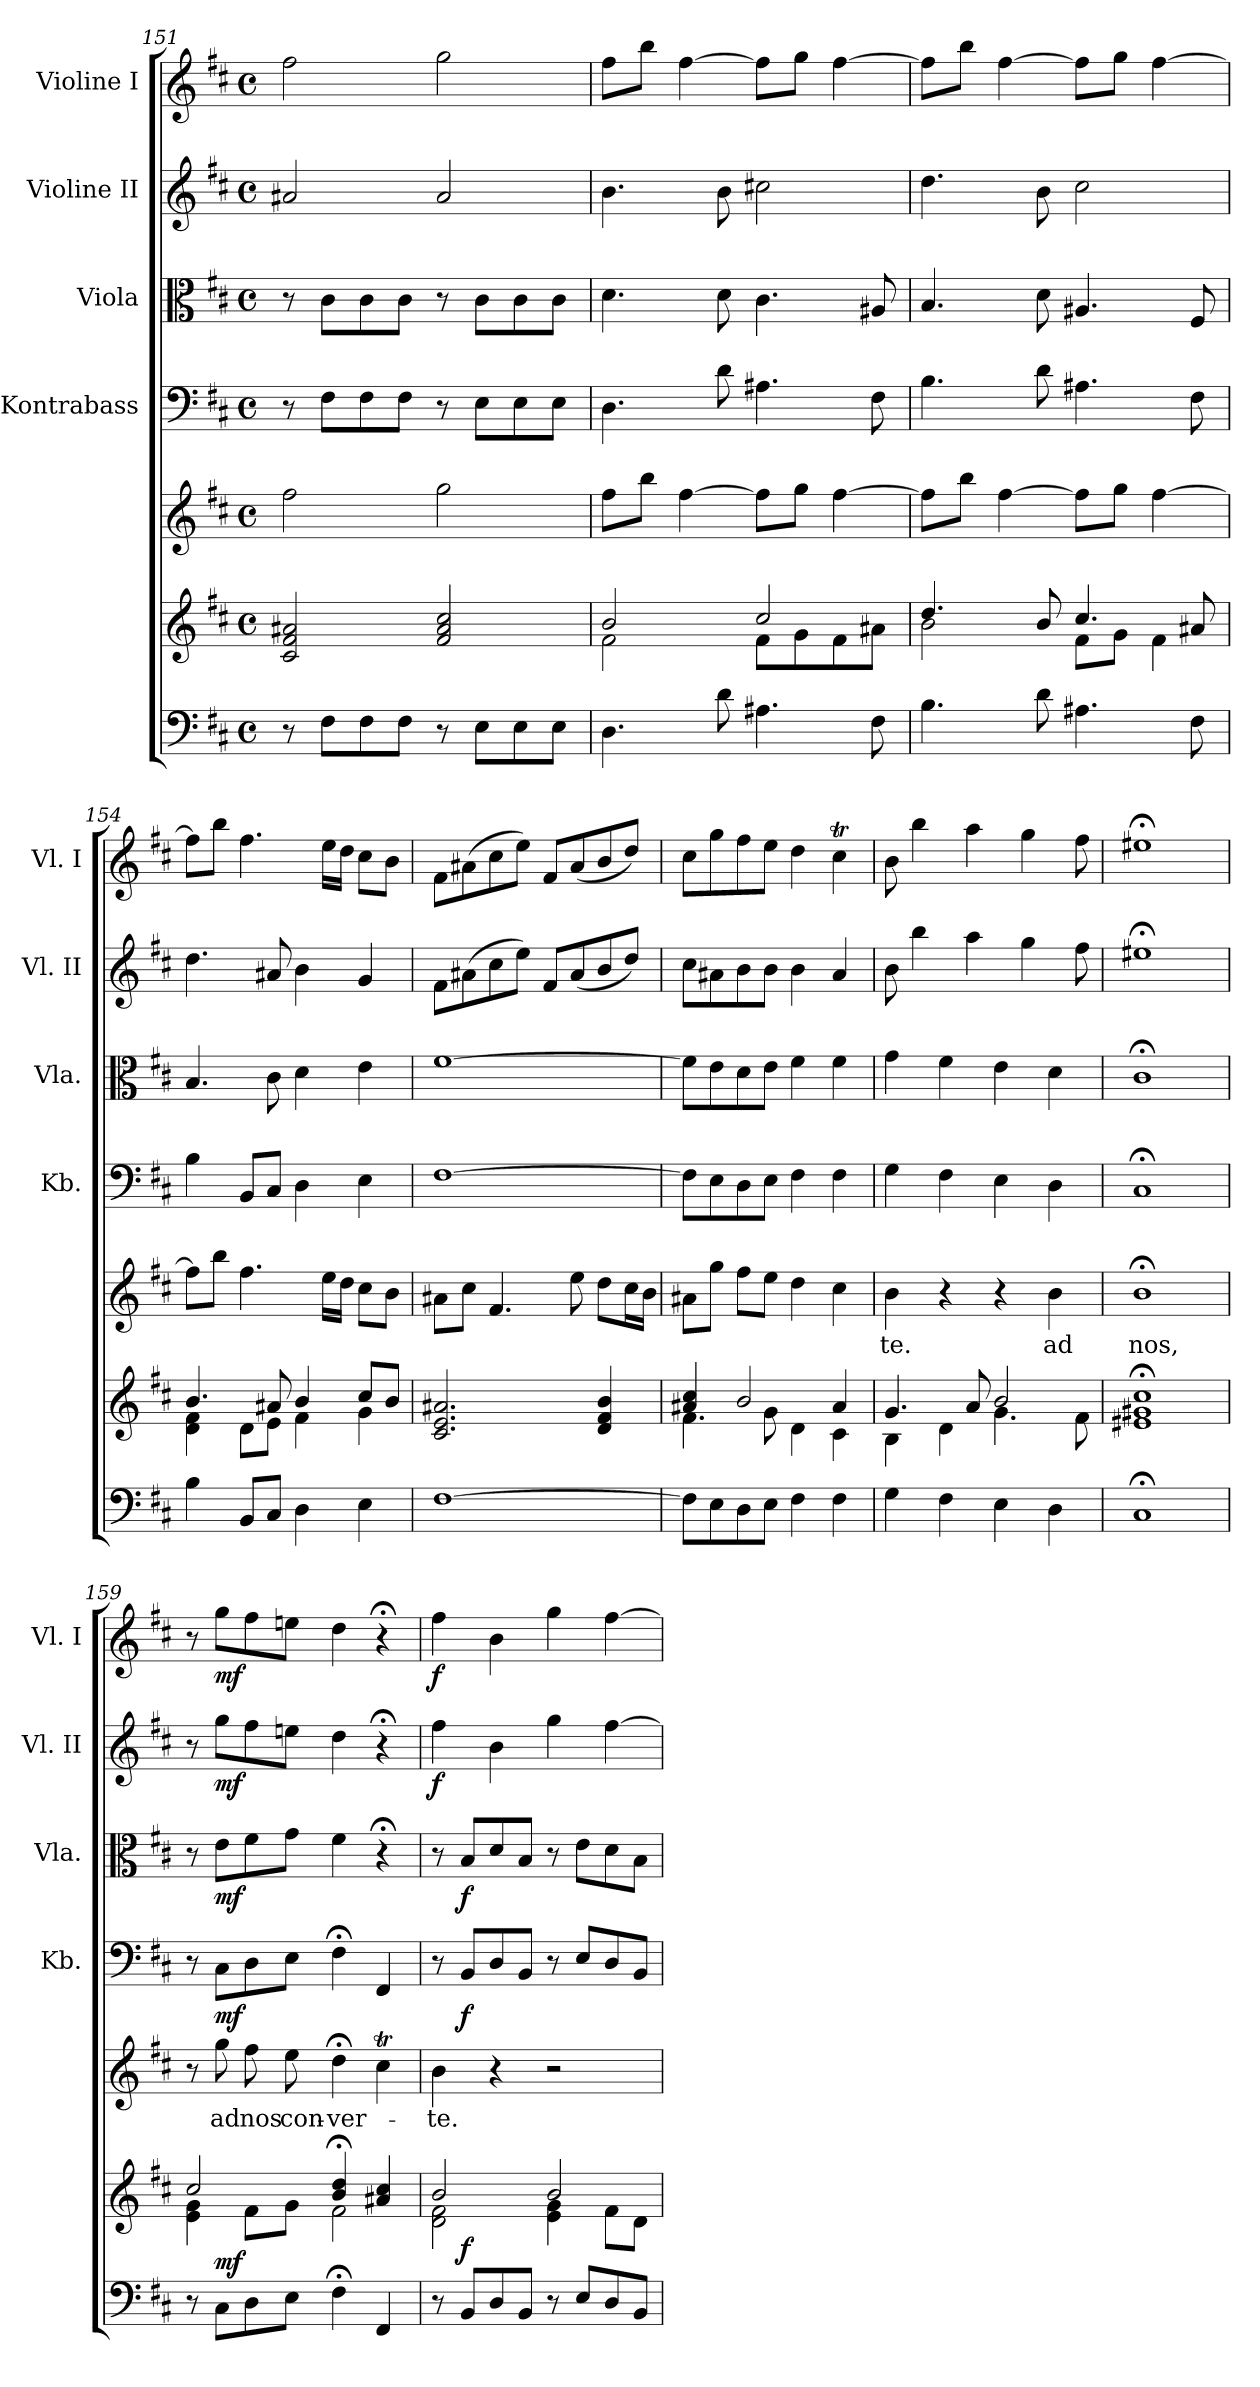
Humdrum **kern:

**kern	**kern	**dynam	**kern	**text	**kern	**dynam	**kern	**dynam	**kern	**dynam	**kern	**dynam
*part6	*part6	*part6	*part5	*part5	*part4	*part4	*part3	*part3	*part2	*part2	*part1	*part1
*staff7	*staff6	*staff6/7	*staff5	*staff5	*staff4	*staff4	*staff3	*staff3	*staff2	*staff2	*staff1	*staff1
*	*	*	*	*	*I"Kontrabass	*	*I"Viola	*	*I"Violine II	*	*I"Violine I	*
*	*	*	*	*	*I'Kb.	*	*I'Vla.	*	*I'Vl. II	*	*I'Vl. I	*
*clefF4	*clefG2	*	*clefG2	*	*clefF4	*	*clefC3	*	*clefG2	*	*clefG2	*
*	*	*	*	*	*ITrd7c12	*	*	*	*	*	*	*
*k[f#c#]	*k[f#c#]	*	*k[f#c#]	*	*k[f#c#]	*	*k[f#c#]	*	*k[f#c#]	*	*k[f#c#]	*
*D:	*D:	*	*D:	*	*D:	*	*D:	*	*D:	*	*D:	*
*M4/4	*M4/4	*	*M4/4	*	*M4/4	*	*M4/4	*	*M4/4	*	*M4/4	*
*met(c)	*met(c)	*	*met(c)	*	*met(c)	*	*met(c)	*	*met(c)	*	*met(c)	*
=151	=151	=151	=151	=151	=151	=151	=151	=151	=151	=151	=151	=151
8r	2c#/ 2f#/ 2a#X/	.	2ff#\	.	8r	.	8r	.	2a#X/	.	2ff#\	.
8F#\L	.	.	.	.	8FF#\L	.	8c#\L	.	.	.	.	.
8F#\	.	.	.	.	8FF#\	.	8c#\	.	.	.	.	.
8F#\J	.	.	.	.	8FF#\J	.	8c#\J	.	.	.	.	.
8r	2f#/ 2a#/ 2cc#/	.	2gg\	.	8r	.	8r	.	2a#/	.	2gg\	.
8E\L	.	.	.	.	8EE\L	.	8c#\L	.	.	.	.	.
8E\	.	.	.	.	8EE\	.	8c#\	.	.	.	.	.
8E\J	.	.	.	.	8EE\J	.	8c#\J	.	.	.	.	.
=152	=152	=152	=152	=152	=152	=152	=152	=152	=152	=152	=152	=152
*	*^	*	*	*	*	*	*	*	*	*	*	*
4.D\	2b/	2f#\	.	8ff#\L	.	4.DD\	.	4.d\	.	4.b\	.	8ff#\L	.
.	.	.	.	8bb\J	.	.	.	.	.	.	.	8bb\J	.
.	.	.	.	[4ff#\	.	.	.	.	.	.	.	[4ff#\	.
8d\	.	.	.	.	.	8D\	.	8d\	.	8b\	.	.	.
4.A#X\	2cc#/	8f#\L	.	8ff#\L]	.	4.AA#X\	.	4.c#\	.	2cc#X\	.	8ff#\L]	.
.	.	8g\	.	8gg\J	.	.	.	.	.	.	.	8gg\J	.
.	.	8f#\	.	[4ff#\	.	.	.	.	.	.	.	[4ff#\	.
8F#\	.	8a#X\J	.	.	.	8FF#\	.	8A#X/	.	.	.	.	.
=153	=153	=153	=153	=153	=153	=153	=153	=153	=153	=153	=153	=153	=153
4.B\	4.dd/	2b\	.	8ff#\L]	.	4.BB\	.	4.B/	.	4.dd\	.	8ff#\L]	.
.	.	.	.	8bb\J	.	.	.	.	.	.	.	8bb\J	.
.	.	.	.	[4ff#\	.	.	.	.	.	.	.	[4ff#\	.
8d\	8b/	.	.	.	.	8D\	.	8d\	.	8b\	.	.	.
4.A#X\	4.cc#/	8f#\L	.	8ff#\L]	.	4.AA#X\	.	4.A#X/	.	2cc#\	.	8ff#\L]	.
.	.	8g\J	.	8gg\J	.	.	.	.	.	.	.	8gg\J	.
.	.	4f#\	.	[4ff#\	.	.	.	.	.	.	.	[4ff#\	.
8F#\	8a#X/	.	.	.	.	8FF#\	.	8F#/	.	.	.	.	.
=154	=154	=154	=154	=154	=154	=154	=154	=154	=154	=154	=154	=154	=154
4B\	4.b/	4d\ 4f#\	.	8ff#\L]	.	4BB\	.	4.B/	.	4.dd\	.	8ff#\L]	.
.	.	.	.	8bb\J	.	.	.	.	.	.	.	8bb\J	.
8BB/L	.	8d\L	.	4.ff#\	.	8BBB/L	.	.	.	.	.	4.ff#\	.
8C#/J	8a#X/	8e\J	.	.	.	8CC#/J	.	8c#\	.	8a#X/	.	.	.
4D\	4b/	4f#\	.	.	.	4DD\	.	4d\	.	4b\	.	.	.
.	.	.	.	16ee\LL	.	.	.	.	.	.	.	16ee\LL	.
.	.	.	.	16dd\JJ	.	.	.	.	.	.	.	16dd\JJ	.
4E\	8cc#/L	4g\	.	8cc#\L	.	4EE\	.	4e\	.	4g/	.	8cc#\L	.
.	8b/J	.	.	8b\J	.	.	.	.	.	.	.	8b\J	.
*	*v	*v	*	*	*	*	*	*	*	*	*	*	*
!!LO:LB:g=z
=155	=155	=155	=155	=155	=155	=155	=155	=155	=155	=155	=155	=155
[1F#	2.c#/ 2.e/ 2.a#X/	.	8a#X\L	.	[1FF#	.	[1f#	.	8f#\L	.	8f#\L	.
.	.	.	8cc#\J	.	.	.	.	.	(>8a#X\	.	(>8a#X\	.
.	.	.	4.f#/	.	.	.	.	.	8cc#\	.	8cc#\	.
.	.	.	.	.	.	.	.	.	8ee\J)	.	8ee\J)	.
.	.	.	.	.	.	.	.	.	8f#/L	.	8f#/L	.
.	.	.	8ee\	.	.	.	.	.	(<8a#/	.	(<8a#/	.
.	4d/ 4f#/ 4b/	.	8dd\L	.	.	.	.	.	8b/	.	8b/	.
.	.	.	16cc#\L	.	.	.	.	.	8dd/J)	.	8dd/J)	.
.	.	.	16b\JJ	.	.	.	.	.	.	.	.	.
=156	=156	=156	=156	=156	=156	=156	=156	=156	=156	=156	=156	=156
*	*^	*	*	*	*	*	*	*	*	*	*	*
8F#\L]	4a#X/ 4cc#/	4.f#\	.	8a#X\L	.	8FF#\L]	.	8f#\L]	.	8cc#\L	.	8cc#\L	.
8E\	.	.	.	8gg\J	.	8EE\	.	8e\	.	8a#X\	.	8gg\	.
8D\	2b/	.	.	8ff#\L	.	8DD\	.	8d\	.	8b\	.	8ff#\	.
8E\J	.	8g\	.	8ee\J	.	8EE\J	.	8e\J	.	8b\J	.	8ee\J	.
4F#\	.	4d\	.	4dd\	.	4FF#\	.	4f#\	.	4b\	.	4dd\	.
4F#\	4a#/	4c#\	.	4cc#\	.	4FF#\	.	4f#\	.	4a#/	.	4cc#t\	.
=157	=157	=157	=157	=157	=157	=157	=157	=157	=157	=157	=157	=157	=157
!	!	!	!	!	!LO:LY:b	!	!	!	!	!	!	!	!
4G\	4.g/	4B\	.	4b\	-te.	4GG\	.	4g\	.	8b\	.	8b\	.
.	.	.	.	.	.	.	.	.	.	4bb\	.	4bb\	.
4F#\	.	4d\	.	4r	.	4FF#\	.	4f#\	.	.	.	.	.
.	8a/	.	.	.	.	.	.	.	.	4aa\	.	4aa\	.
4E\	2b/	4.g\	.	4r	.	4EE\	.	4e\	.	.	.	.	.
.	.	.	.	.	.	.	.	.	.	4gg\	.	4gg\	.
!	!	!	!	!	!LO:LY:b	!	!	!	!	!	!	!	!
4D\	.	.	.	4b\	ad	4DD\	.	4d\	.	.	.	.	.
.	.	8f#\	.	.	.	.	.	.	.	8ff#\	.	8ff#\	.
=158	=158	=158	=158	=158	=158	=158	=158	=158	=158	=158	=158	=158	=158
!	!	!	!	!	!LO:LY:b	!	!	!	!	!	!	!	!
*	*v	*v	*	*	*	*	*	*	*	*	*	*	*
1C#;<	1e#X;< 1g#X;< 1cc#;<	.	1b;<	nos,	1CC#;<	.	1c#;<	.	1ee#X;<	.	1ee#X;<	.
=159	=159	=159	=159	=159	=159	=159	=159	=159	=159	=159	=159	=159
*	*^	*	*	*	*	*	*	*	*	*	*	*
8r	2cc#/	4e\ 4g\	.	8r	.	8r	.	8r	.	8r	.	8r	.
!	!	!	!LO:DY:a=2	!	!LO:LY:b	!	!LO:DY:b	!	!LO:DY:b	!	!LO:DY:b	!	!LO:DY:b
8C#\L	.	.	mf	8gg\	ad	8CC#\L	mf	8e\L	mf	8gg\L	mf	8gg\L	mf
!	!	!	!	!	!LO:LY:b	!	!	!	!	!	!	!	!
8D\	.	8f#\L	.	8ff#\	nos	8DD\	.	8f#\	.	8ff#\	.	8ff#\	.
!	!	!	!	!	!LO:LY:b	!	!	!	!	!	!	!	!
8E\J	.	8g\J	.	8ee\	con-	8EE\J	.	8g\J	.	8een\J	.	8een\J	.
!	!	!	!	!	!LO:LY:b	!	!	!	!	!	!	!	!
4F#;<\	4b/;< 4dd/;<	2f#\	.	4dd;<\	-ver-	4FF#;<\	.	4f#\	.	4dd\	.	4dd\	.
4FF#/	4a#X/ 4cc#/	.	.	4cc#t\	.	4FFF#/	.	4r;<	.	4r;<	.	4r;<	.
!!LO:PB:g=z
=160	=160	=160	=160	=160	=160	=160	=160	=160	=160	=160	=160	=160	=160
!	!	!	!	!	!LO:LY:b	!	!	!	!	!	!LO:DY:b	!	!LO:DY:b
8r	2b/	2d\ 2f#\	.	4b\	-te.	8r	.	8r	.	4ff#\	f	4ff#\	f
!	!	!	!LO:DY:a=2	!	!	!	!LO:DY:b	!	!LO:DY:b	!	!	!	!
8BB/L	.	.	f	.	.	8BBB/L	f	8B/L	f	.	.	.	.
8D/	.	.	.	4r	.	8DD/	.	8d/	.	4b\	.	4b\	.
8BB/J	.	.	.	.	.	8BBB/J	.	8B/J	.	.	.	.	.
8r	2b/	4e\ 4g\	.	2r	.	8r	.	8r	.	4gg\	.	4gg\	.
8E/L	.	.	.	.	.	8EE/L	.	8e\L	.	.	.	.	.
8D/	.	8f#\L	.	.	.	8DD/	.	8d\	.	[4ff#\	.	[4ff#\	.
8BB/J	.	8d\J	.	.	.	8BBB/J	.	8B\J	.	.	.	.	.
*	*v	*v	*	*	*	*	*	*	*	*	*	*	*
=	=	=	=	=	=	=	=	=	=	=	=	=
*-	*-	*-	*-	*-	*-	*-	*-	*-	*-	*-	*-	*-
